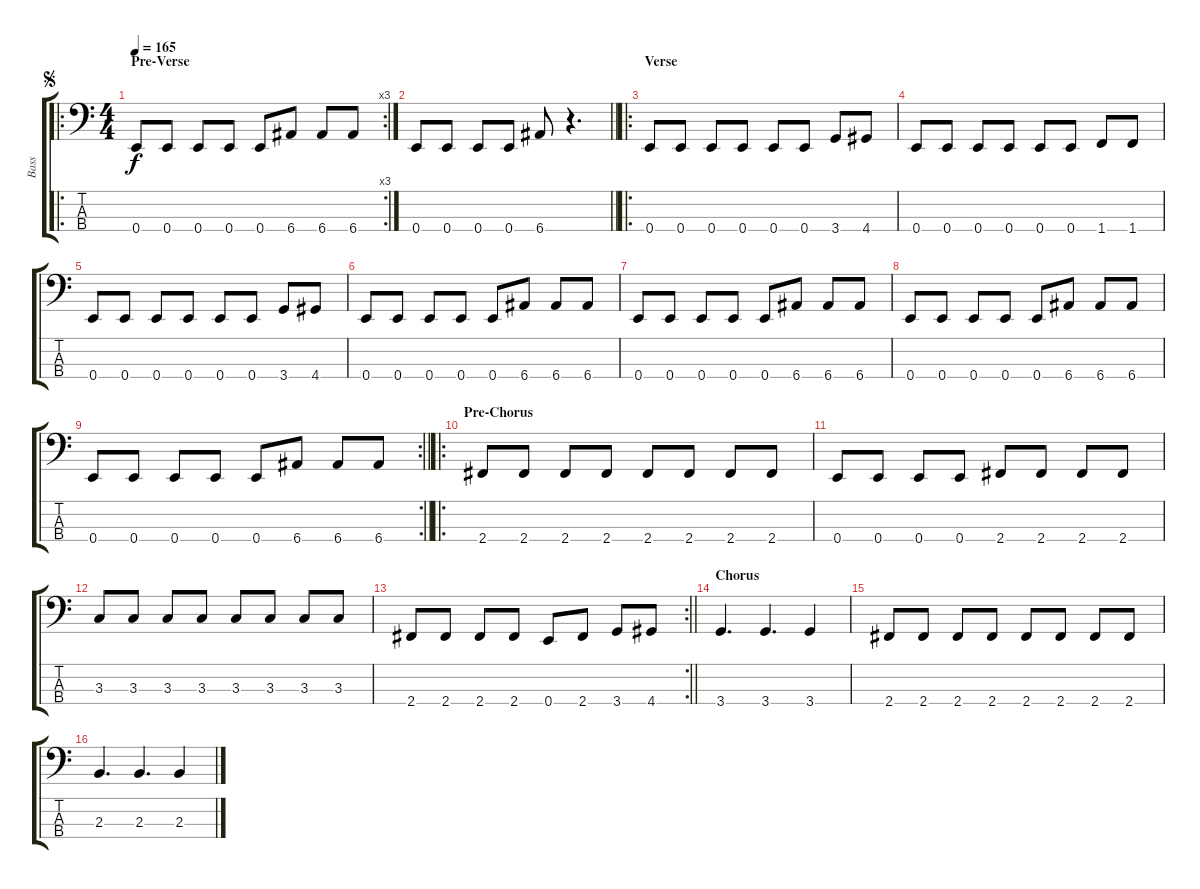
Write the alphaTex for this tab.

\track ("Bass" "Bass") {instrument electricbassfinger}
\staff {score tabs}
\tuning (G2 D2 A1 E1) {hide}
\ro
\rc 3
\ts (4 4)
\section ("" "Pre-Verse")
\jump segno
\tempo 165
\clef f4
\ks c
0.4.8{dy f} 0.4.8 0.4.8 0.4.8 0.4.8 6.4.8 6.4.8 6.4.8 |
\barLineRight lightlight
0.4.8 0.4.8 0.4.8 0.4.8 6.4.8 r.4{d} |
\ro
\section ("" "Verse")
0.4.8 0.4.8 0.4.8 0.4.8 0.4.8 0.4.8 3.4.8 4.4.8 |
0.4.8 0.4.8 0.4.8 0.4.8 0.4.8 0.4.8 1.4.8 1.4.8 |
0.4.8 0.4.8 0.4.8 0.4.8 0.4.8 0.4.8 3.4.8 4.4.8 |
0.4.8 0.4.8 0.4.8 0.4.8 0.4.8 6.4.8 6.4.8 6.4.8 |
0.4.8 0.4.8 0.4.8 0.4.8 0.4.8 6.4.8 6.4.8 6.4.8 |
0.4.8 0.4.8 0.4.8 0.4.8 0.4.8 6.4.8 6.4.8 6.4.8 |
\rc 2
\barLineRight lightlight
0.4.8 0.4.8 0.4.8 0.4.8 0.4.8 6.4.8 6.4.8 6.4.8 |
\ro
\section ("" "Pre-Chorus")
2.4.8 2.4.8 2.4.8 2.4.8 2.4.8 2.4.8 2.4.8 2.4.8 |
0.4.8 0.4.8 0.4.8 0.4.8 2.4.8 2.4.8 2.4.8 2.4.8 |
3.3.8 3.3.8 3.3.8 3.3.8 3.3.8 3.3.8 3.3.8 3.3.8 |
\rc 2
\barLineRight lightlight
2.4.8 2.4.8 2.4.8 2.4.8 0.4.8 2.4.8 3.4.8 4.4.8 |
\section ("" "Chorus")
3.4.4{d} 3.4.4{d} 3.4.4 |
2.4.8 2.4.8 2.4.8 2.4.8 2.4.8 2.4.8 2.4.8 2.4.8 |
2.3.4{d} 2.3.4{d} 2.3.4
